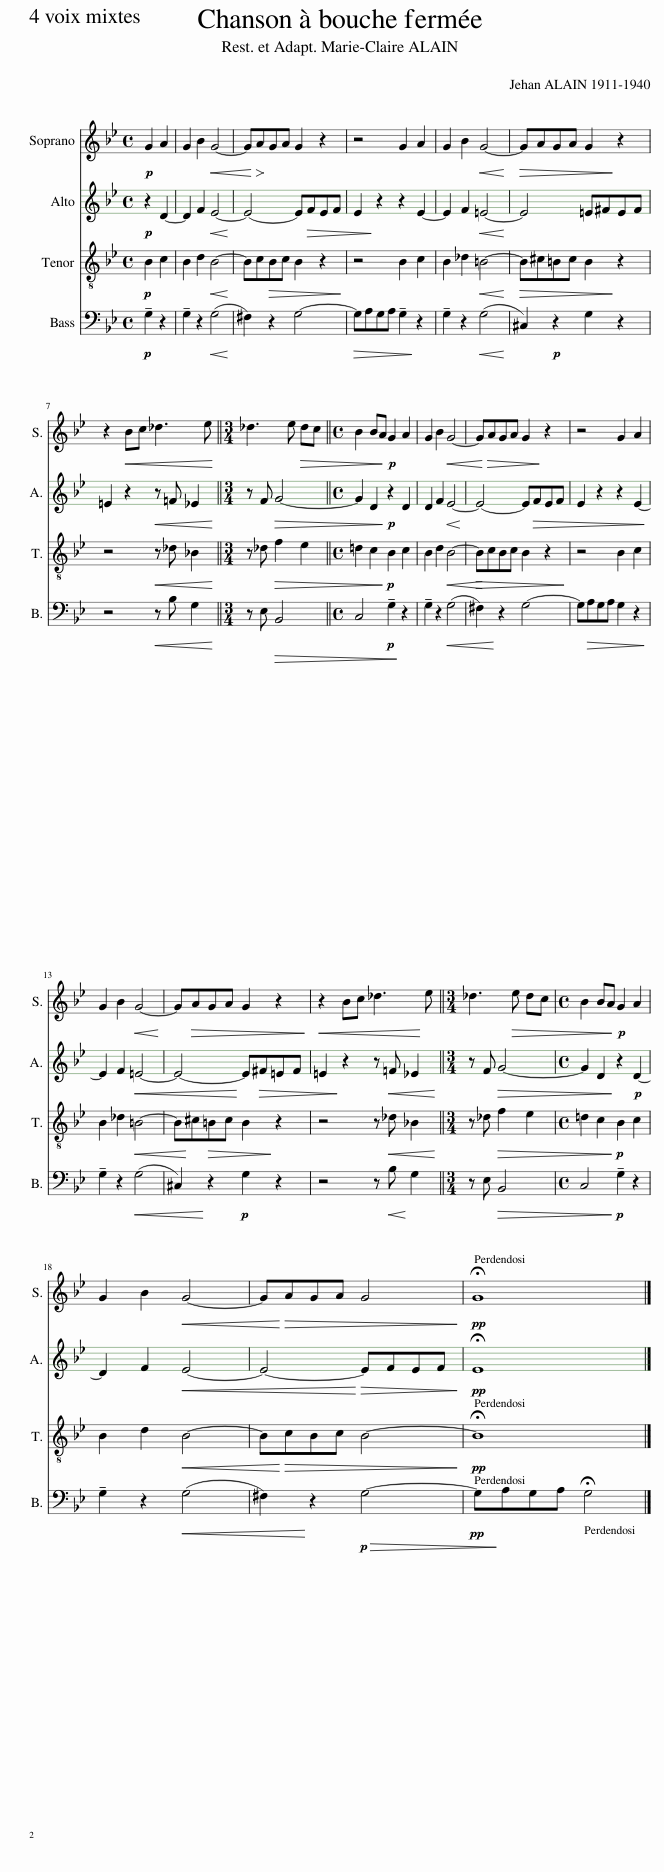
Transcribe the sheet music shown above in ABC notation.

X:1
%%score 1 2 3 4
L:1/8
Q:1/4=44
M:4/4
I:linebreak $
K:Bb
V:1 treble
V:2 treble
V:3 treble-8
V:4 bass
V:1
!p! G2 A2 | G2 B2!<(! G4- | G!<)!!>(!A!>)!GA G2 z2 | z4 G2 A2 | G2 B2!<(! G4-!<)! | %5
!>(! GAGA G2!>)! z2 |$ z2!<(! Bc _d3 e!<)! ||[M:3/4] _d3 e!>(! dc ||[M:4/4] B2 BA!>)!!p! G2 A2 | G2 B2!<(! G4- | %10
 G!<)!!>(!AGA G2!>)! z2 | z4 G2 A2 |$ G2 B2!<(! G4-!<)! | G!>(!AGA G2 z2!>)! |!<(! z2 Bc _d3!<)! e || %15
[M:3/4] _d3!>(! e dc |[M:4/4] B2 BA!>)!!p! G2 A2 |$ G2 B2!<(! G4- | G!<)!!>(!AGA G4!>)! |!pp! !fermata!G8 |] %20
V:2
!p! z2 D2- | D2 F2!<(! E4-!<)! | E4- E!>(!FEF | E2!>)! z2 z2 E2- | E2 F2!<(! =E4-!<)! | %5
 E4 =E^FEF |$ =E2 z2!<(! z =F _E2!<)! ||[M:3/4] z F!>(! G4- ||[M:4/4] G2 D2!>)!!p! z2 D2 | D2 F2!<(! E4-!<)! | %10
 E4- E!>(!FEF | E2 z2 z2 E2-!>)! |$ E2 F2!<(! =E4- | E4-!<)! E!>(!^F=EF | =E2!>)! z2 z!<(! =F _E2!<)! || %15
[M:3/4] z F!>(! G4- |[M:4/4] G2 D2!>)! z2!p! D2- |$ D2 F2!<(! E4- | E4-!<)!!>(! EFEF!>)! |!pp! !fermata!E8 |] %20
V:3
!p! B2 c2 | B2 d2!<(! B4-!<)! | Bc!>(!Bc B2 z2!>)! | z4 B2 c2 | B2 _d2!<(! =B4-!<)! | %5
!>(! B^c=Bc B2!>)! z2 |$ z4!<(! z _d _B2!<)! ||[M:3/4] z _d!>(! f2 e2 ||[M:4/4] =d2 c2!>)!!p! B2 c2 | B2 d2!<(! B4- | %10
!>(! B!<)!cBc B2 z2!>)! | z4 B2 c2 |$ B2 _d2!<(! =B4- | B!<)!^c!>(!=Bc B2!>)! z2 | z4 z!<(! _d _B2!<)! || %15
[M:3/4] z _d!>(! f2 e2 |[M:4/4] =d2 c2!>)!!p! B2 c2 |$ B2 d2!<(! B4- | B!<)!!>(!cBc B4-!>)! |!pp! !fermata!B8 |] %20
V:4
!p! !tenuto!G,2 z2 | !tenuto!G,2 z2!<(! (G,4!<)! | ^F,2) z2 G,4- |!>(! G,A,G,A, !tenuto!G,2!>)! z2 | !tenuto!G,2 z2!<(! (G,4!<)! | %5
 ^C,2)!p! z2 G,2 z2 |$ z4!<(! z B, G,2!<)! ||[M:3/4] z E,!>(! B,,4 ||[M:4/4] C,4!p! !tenuto!G,2!>)! z2 | !tenuto!G,2 z2!<(! (G,4 | %10
 ^F,2)!<)! z2 G,4- | G,!>(!A,G,A, G,2 z2!>)! |$ !tenuto!G,2 z2!<(! (G,4 | ^C,2)!<)! z2!p! G,2 z2 | z4 z!<(! B,!<)! G,2 || %15
[M:3/4] z E,!>(! B,,4 |[M:4/4] C,4!>)!!p! !tenuto!G,2 z2 |$ !tenuto!G,2 z2!<(! (G,4 | ^F,2)!<)! z2!p!!>(! G,4- |!pp! G,!>)!A,G,A, !fermata!G,4 |] %20
